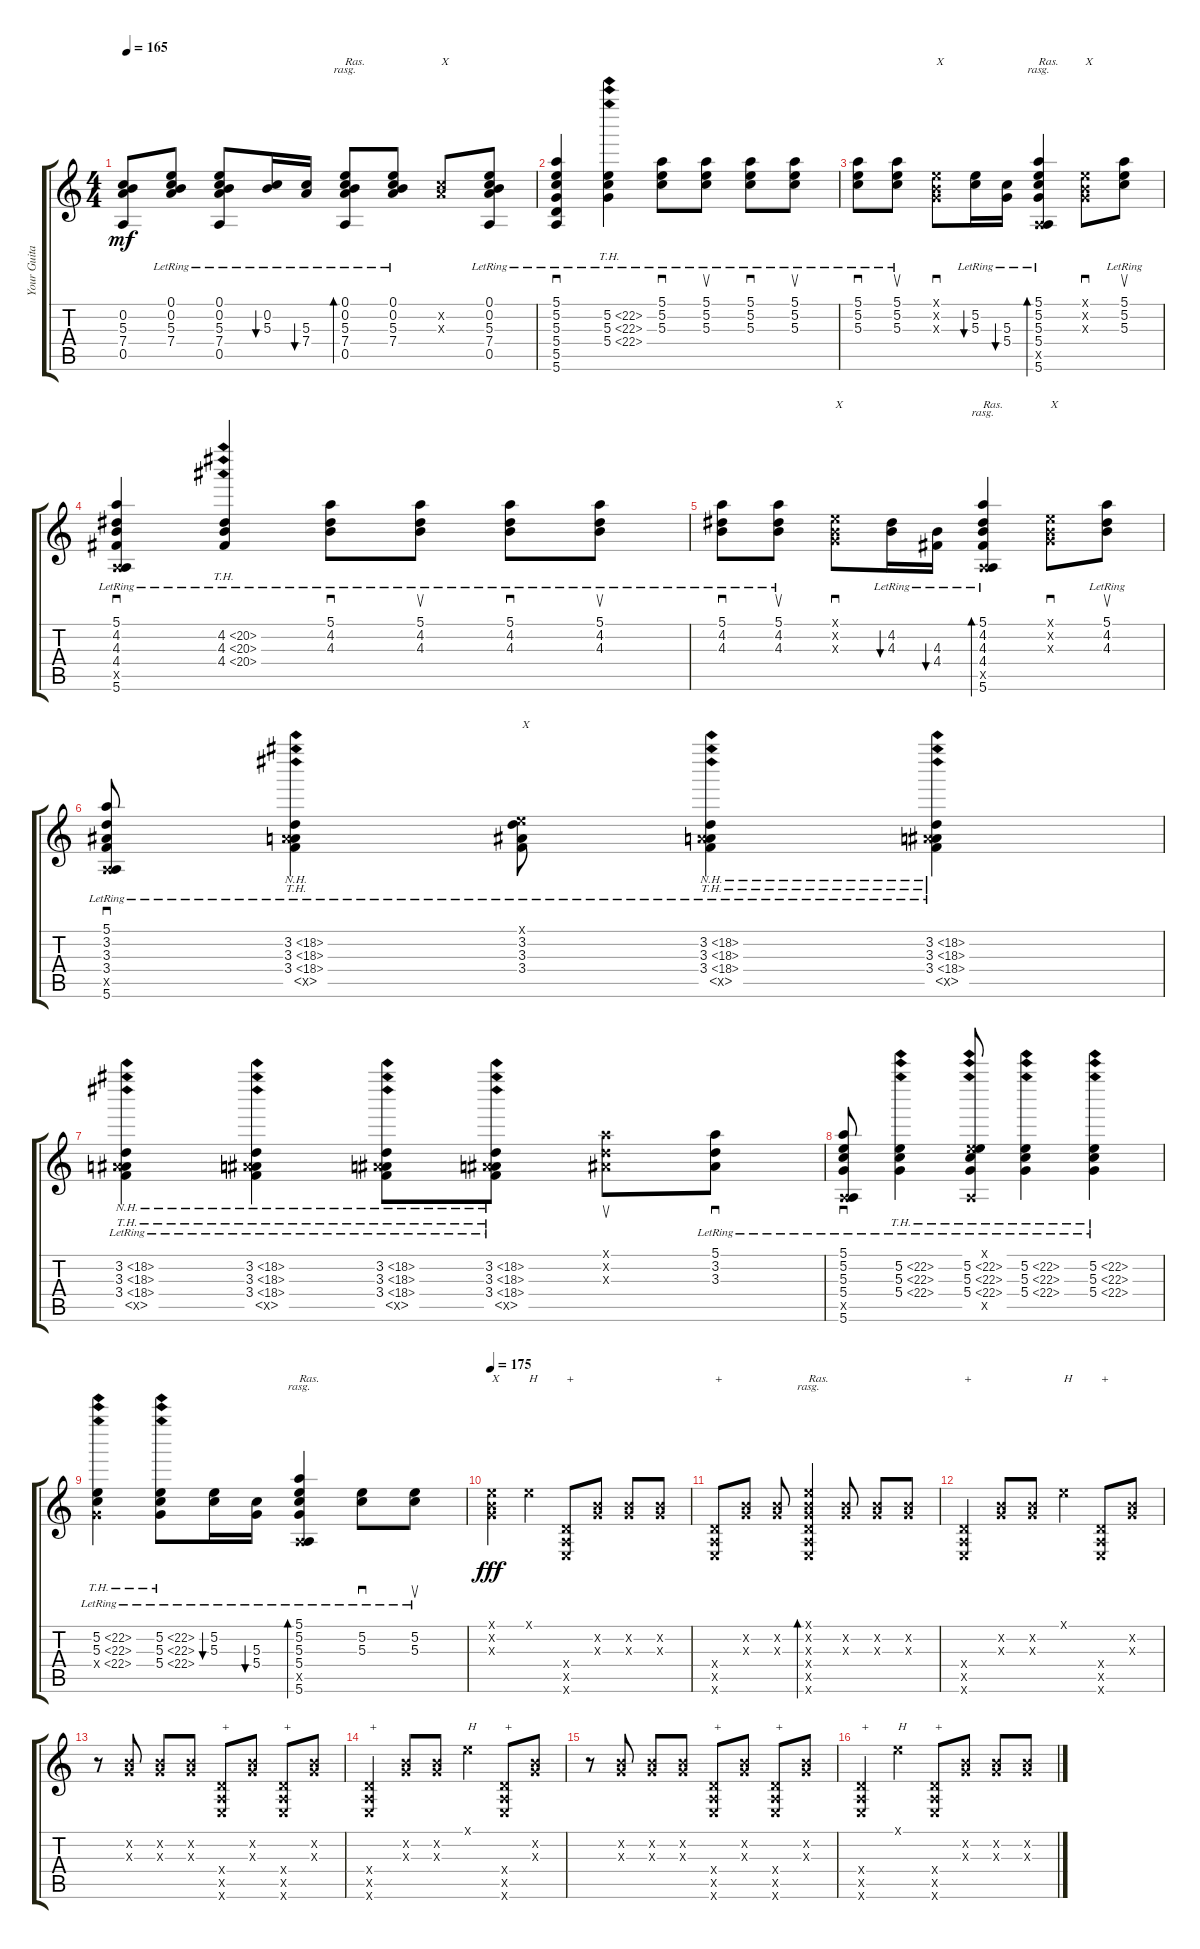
\track ("Your Guitar" "Your Guita") {instrument acousticguitarsteel}
\staff {score tabs}
\tuning (E4 B3 G3 D3 A2 E2) {hide}
\ts (4 4)
\tempo 165
\clef g2
\ks c
(0.2{t} 5.3{t} 7.4{t} 0.5{t}).8{dy mf} (0.1{lr} 0.2{lr} 5.3{lr} 7.4{lr}).8 (0.1{lr} 0.2{lr} 5.3{lr} 7.4{lr} 0.5{lr}).8 (0.2{lr} 5.3{lr}).16{bu 480} (5.3{lr} 7.4{lr}).16{bu 480} (0.1{lr} 0.2{lr} 5.3{lr} 7.4{lr} 0.5{lr}).8{bd 480 rasg ii txt "Ras."} (0.1{lr} 0.2{lr} 5.3{lr} 7.4{lr}).8 (1.2{x} 2.3{x}).8{txt "X"} (0.1{lr} 0.2{lr} 5.3{lr} 7.4{lr} 0.5{lr}).8 |
(5.1{lr} 5.2{lr} 5.3{lr} 5.4{lr} 5.5{lr} 5.6{lr}).4{sd} (5.2{th 17 lr} 5.3{th 17 lr} 5.4{th 17 lr}).4 (5.1{lr} 5.2{lr} 5.3{lr}).8{sd} (5.1{lr} 5.2{lr} 5.3{lr}).8{su} (5.1{lr} 5.2{lr} 5.3{lr}).8{sd} (5.1{lr} 5.2{lr} 5.3{lr}).8{su} |
(5.1{lr} 5.2{lr} 5.3{lr}).8{sd} (5.1{lr} 5.2{lr} 5.3{lr}).8{su} (0.1{x} 0.2{x} 0.3{x}).8{sd txt "X"} (5.2{lr} 5.3{lr}).16{bu 480} (5.3{lr} 5.4{lr}).16{bu 480} (5.1{lr} 5.2{lr} 5.3{lr} 5.4{lr} 0.5{x} 5.6{lr}).4{bd 480 rasg ii txt "Ras."} (0.1{x} 0.2{x} 0.3{x}).8{sd txt "X"} (5.1{lr} 5.2{lr} 5.3{lr}).8{su} |
(5.1{lr} 4.2{lr} 4.3{lr} 4.4{lr} 0.5{x} 5.6{lr}).4{sd} (4.2{th 16 lr} 4.3{th 16 lr} 4.4{th 16 lr}).4 (5.1{lr} 4.2{lr} 4.3{lr}).8{sd} (5.1{lr} 4.2{lr} 4.3{lr}).8{su} (5.1{lr} 4.2{lr} 4.3{lr}).8{sd} (5.1{lr} 4.2{lr} 4.3{lr}).8{su} |
(5.1{lr} 4.2{lr} 4.3{lr}).8{sd} (5.1{lr} 4.2{lr} 4.3{lr}).8{su} (0.1{x} 0.2{x} 0.3{x}).8{sd txt "X"} (4.2{lr} 4.3{lr}).16{bu 480} (4.3{lr} 4.4{lr}).16{bu 480} (5.1{lr} 4.2{lr} 4.3{lr} 4.4{lr} 0.5{x} 5.6{lr}).4{bd 480 rasg ii txt "Ras."} (0.1{x} 0.2{x} 0.3{x}).8{sd txt "X"} (5.1{lr} 4.2{lr} 4.3{lr}).8{su} |
(5.1{lr} 3.2{lr} 3.3{lr} 3.4{lr} 0.5{x} 5.6{lr}).8{sd} (3.2{th 15 lr} 3.3{th 15 lr} 3.4{th 15 lr} 0.5{nh x}).4 (0.1{x} 3.2{lr} 3.3{lr} 3.4{lr}).8{txt "X"} (3.2{th 15 lr} 3.3{th 15 lr} 3.4{th 15 lr} 0.5{nh x}).4 (3.2{th 15 lr} 3.3{th 15 lr} 3.4{th 15 lr} 0.5{nh x}).4 |
(3.2{th 15 lr} 3.3{th 15 lr} 3.4{th 15 lr} 0.5{nh x}).4 (3.2{th 15 lr} 3.3{th 15 lr} 3.4{th 15 lr} 0.5{nh x}).4 (3.2{th 15 lr} 3.3{th 15 lr} 3.4{th 15 lr} 0.5{nh x}).8 (3.2{th 15 lr} 3.3{th 15 lr} 3.4{th 15 lr} 0.5{nh x}).8 (5.1{x} 3.2{x} 3.3{x}).8{su} (5.1{lr} 3.2{lr} 3.3{lr}).8{sd} |
(5.1{lr} 5.2{lr} 5.3{lr} 5.4{lr} 0.5{x} 5.6{lr}).8{sd} (5.2{th 17 lr} 5.3{th 17 lr} 5.4{th 17 lr}).4 (0.1{x} 5.2{th 17 lr} 5.3{th 17 lr} 5.4{th 17 lr} 0.5{x}).8 (5.2{th 17 lr} 5.3{th 17 lr} 5.4{th 17 lr}).4 (5.2{th 17 lr} 5.3{th 17 lr} 5.4{th 17 lr}).4 |
(5.2{th 17 lr} 5.3{th 17 lr} 5.4{th 17 x}).4 (5.2{th 17 lr} 5.3{th 17 lr} 5.4{th 17 lr}).8 (5.2{lr} 5.3{lr}).16{bu 480} (5.3{lr} 5.4{lr}).16{bu 480} (5.1{lr} 5.2{lr} 5.3{lr} 5.4{lr} 0.5{x} 5.6{lr}).4{bd 480 rasg ii txt "Ras."} (5.2{lr} 5.3{lr}).8{sd} (5.2{lr} 5.3{lr}).8{su} |
\tempo 175
(0.1{x} 0.2{x} 0.3{x}).4{txt "X" dy fff} 0.1{x}.4{txt "H"} (0.4{x} 0.5{x} 0.6{x}).8{txt "+"} (0.2{x} 0.3{x}).8 (0.2{x} 0.3{x}).8 (0.2{x} 0.3{x}).8 |
(0.4{x} 0.5{x} 0.6{x}).8{txt "+"} (0.2{x} 0.3{x}).8 (0.2{x} 0.3{x}).8 (0.1{x} 0.2{x} 0.3{x} 0.4{x} 0.5{x} 0.6{x}).4{bd 480 rasg ii txt "Ras."} (0.2{x} 0.3{x}).8 (0.2{x} 0.3{x}).8 (0.2{x} 0.3{x}).8 |
(0.4{x} 0.5{x} 0.6{x}).4{txt "+"} (0.2{x} 0.3{x}).8 (0.2{x} 0.3{x}).8 0.1{x}.4{txt "H"} (0.4{x} 0.5{x} 0.6{x}).8{txt "+"} (0.2{x} 0.3{x}).8 |
r.8 (0.2{x} 0.3{x}).8 (0.2{x} 0.3{x}).8 (0.2{x} 0.3{x}).8 (0.4{x} 0.5{x} 0.6{x}).8{txt "+"} (0.2{x} 0.3{x}).8 (0.4{x} 0.5{x} 0.6{x}).8{txt "+"} (0.2{x} 0.3{x}).8 |
(0.4{x} 0.5{x} 0.6{x}).4{txt "+"} (0.2{x} 0.3{x}).8 (0.2{x} 0.3{x}).8 0.1{x}.4{txt "H"} (0.4{x} 0.5{x} 0.6{x}).8{txt "+"} (0.2{x} 0.3{x}).8 |
r.8 (0.2{x} 0.3{x}).8 (0.2{x} 0.3{x}).8 (0.2{x} 0.3{x}).8 (0.4{x} 0.5{x} 0.6{x}).8{txt "+"} (0.2{x} 0.3{x}).8 (0.4{x} 0.5{x} 0.6{x}).8{txt "+"} (0.2{x} 0.3{x}).8 |
(0.4{x} 0.5{x} 0.6{x}).4{txt "+"} 0.1{x}.4{txt "H"} (0.4{x} 0.5{x} 0.6{x}).8{txt "+"} (0.2{x} 0.3{x}).8 (0.2{x} 0.3{x}).8 (0.2{x} 0.3{x}).8
